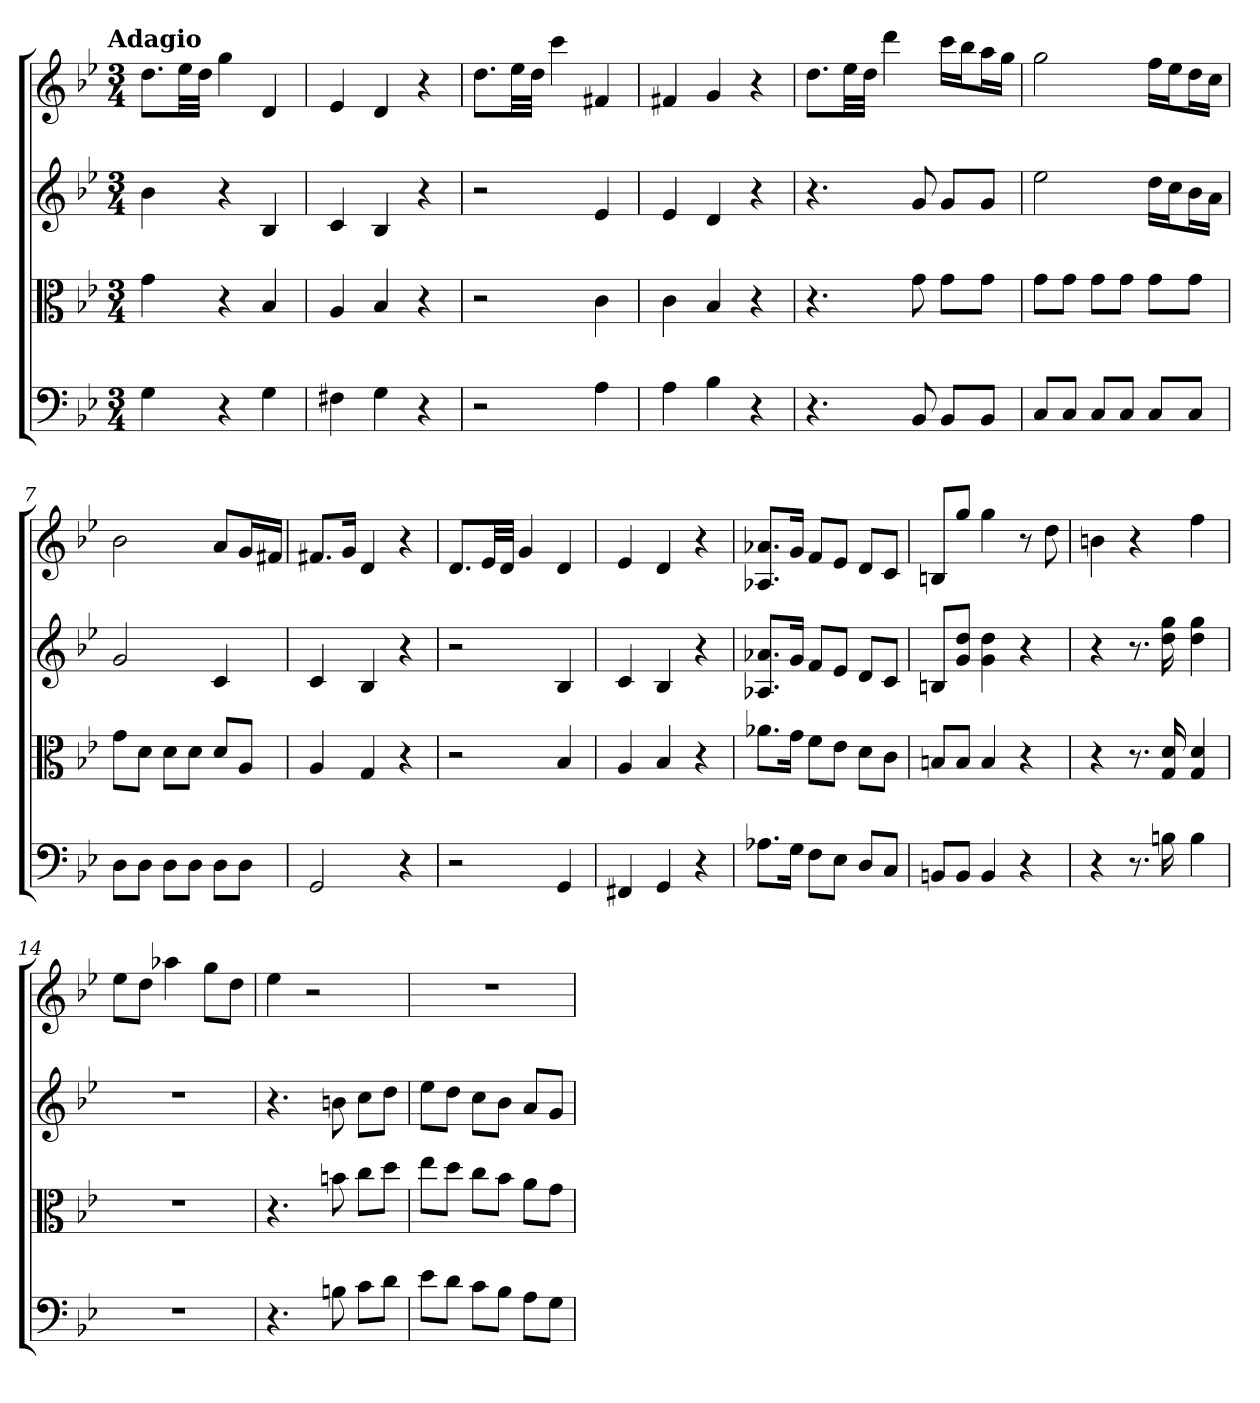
**kern	**kern	**kern	**kern
*part4	*part3	*part2	*part1
*staff4	*staff3	*staff2	*staff1
*clefF4	*clefC3	*	*
*k[b-e-]	*k[b-e-]	*k[b-e-]	*k[b-e-]
*g:	*g:	*g:	*g:
!!LO:TX:omd:t=Adagio
*M3/4	*M3/4	*M3/4	*M3/4
*MM70	*MM70	*MM70	*MM70
=	=	=	=
4G	4g	4b-	8.ddL
.	.	.	32ee-LL
.	.	.	32ddJJJ
4r	4r	4r	4gg
4G	4B-	4B-	4d
=2	=2	=2	=2
4F#X	4A	4c	4e-
4G	4B-	4B-	4d
4r	4r	4r	4r
=3	=3	=3	=3
2r	2r	2r	8.ddL
.	.	.	32ee-LL
.	.	.	32ddJJJ
.	.	.	4ccc
4A	4c	4e-	4f#X
=4	=4	=4	=4
4A	4c	4e-	4f#X
4B-	4B-	4d	4g
4r	4r	4r	4r
=5	=5	=5	=5
4.r	4.r	4.r	8.ddL
.	.	.	32ee-LL
.	.	.	32ddJJJ
.	.	.	4ddd
8BB-	8g	8g	.
8BB-/L	8g\L	8gL	16cccLL
.	.	.	16bb-J
8BB-/J	8g\J	8gJ	16aaL
.	.	.	16ggJJ
=6	=6	=6	=6
8C/L	8g\L	2ee-	2gg
8C/J	8g\J	.	.
8C/L	8g\L	.	.
8C/J	8g\J	.	.
8C/L	8g\L	16ddLL	16ffLL
.	.	16ccJ	16ee-J
8C/J	8g\J	16b-L	16ddL
.	.	16aJJ	16ccJJ
=7	=7	=7	=7
8D\L	8g\L	2g	2b-
8D\J	8d\J	.	.
8D\L	8d\L	.	.
8D\J	8d\J	.	.
8D\L	8d/L	4c	8aL
8D\J	8A/J	.	16gL
.	.	.	16f#XJJ
=8	=8	=8	=8
2GG	4A	4c	8.f#XL
.	.	.	16gJk
.	4G	4B-	4d
4r	4r	4r	4r
=9	=9	=9	=9
2r	2r	2r	8.dL
.	.	.	32e-LL
.	.	.	32dJJJ
.	.	.	4g
4GG	4B-	4B-	4d
=10	=10	=10	=10
4FF#X	4A	4c	4e-
4GG	4B-	4B-	4d
4r	4r	4r	4r
=11	=11	=11	=11
8.A-X\L	8.a-X\L	8.A-X 8.a-XL	8.A-X 8.a-XL
16G\Jk	16g\Jk	16gJk	16gJk
8F\L	8f\L	8fL	8fL
8E-\J	8e-\J	8e-J	8e-J
8D/L	8d\L	8dL	8dL
8C/J	8c\J	8cJ	8cJ
=12	=12	=12	=12
8BBn/L	8Bn/L	8BnL	8BnL
8BB/J	8B/J	8g 8ddJ	8ggJ
4BB	4B	4g 4dd	4gg
4r	4r	4r	8r
.	.	.	8dd
=13	=13	=13	=13
4r	4r	4r	4bn
8.r	8.r	8.r	4r
16Bn	16G 16d	16dd 16gg	.
4B	4G 4d	4dd 4gg	4ff
=14	=14	=14	=14
2.r	2.r	2.r	8ee-L
.	.	.	8ddJ
.	.	.	4aa-X
.	.	.	8ggL
.	.	.	8ddJ
=15	=15	=15	=15
4.r	4.r	4.r	4ee-
.	.	.	2r
8Bn	8bn	8bn	.
8c\L	8cc\L	8ccL	.
8d\J	8dd\J	8ddJ	.
=16	=16	=16	=16
8e-\L	8ee-\L	8ee-L	2.r
8d\J	8dd\J	8ddJ	.
8c\L	8cc\L	8ccL	.
8B-\J	8b-\J	8b-J	.
8A\L	8a\L	8aL	.
8G\J	8g\J	8gJ	.
=	=	=	=
*-	*-	*-	*-
